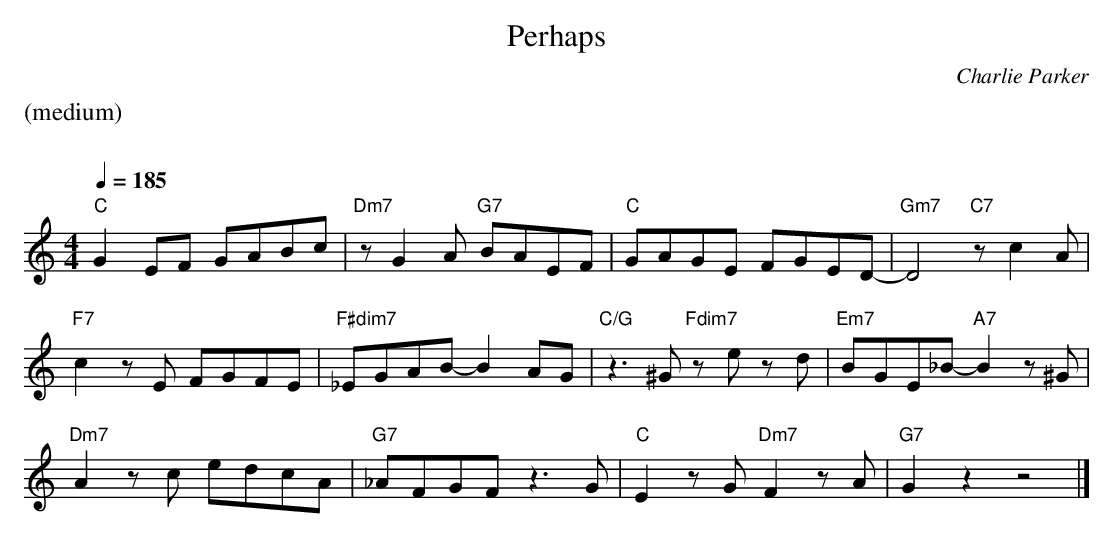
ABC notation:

X:1
T: Perhaps
M:4/4
L:1/8
C:Charlie Parker
Q:1/4=185
K:C
%%text (medium)
%%vskip 20
"C"G2EF GABc|"Dm7"zG2A "G7"BAEF|"C"GAGE FGED-|"Gm7"D4 "C7"zc2A|
"F7"c2zE FGFE|"F#dim7"_EGAB- B2AG|"C/G"z3^G "Fdim7"z e zd|"Em7"BGE_B- "A7"B2z^G|
"Dm7"A2zc edcA|"G7"_AFGF z3G|"C"E2zG "Dm7"F2zA|"G7"G2z2 z4|]
